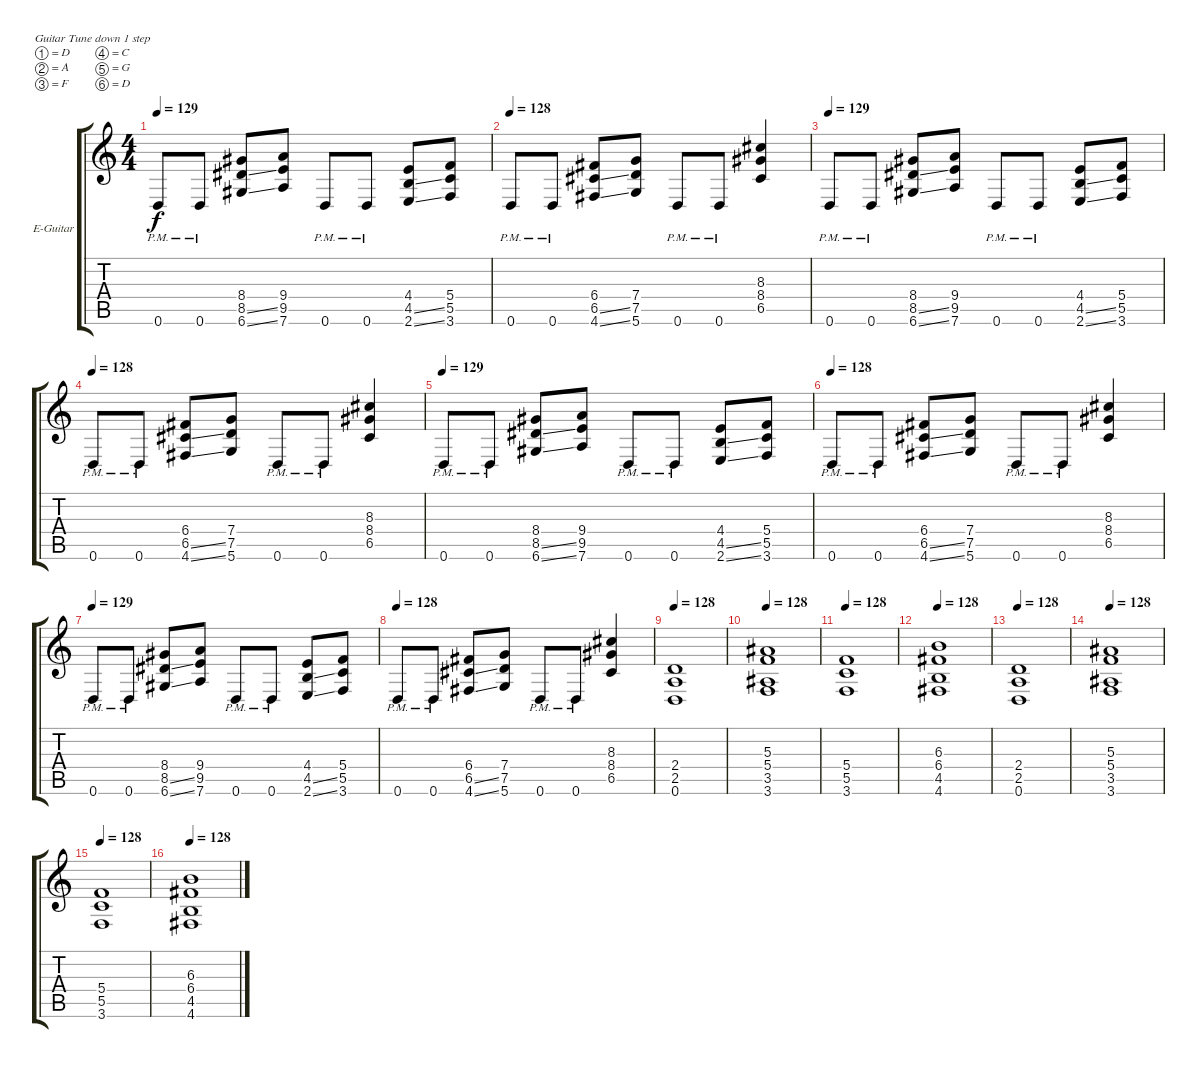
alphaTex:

\bracketExtendMode groupsimilarinstruments
\firstSystemTrackNameOrientation horizontal
\otherSystemsTrackNameOrientation horizontal
\track ("Guitar" "E-Guitar") {instrument distortionguitar}
\staff {score tabs}
\tuning (D4 A3 F3 C3 G2 D2)
\ts (4 4)
\tempo 129
\clef g2
\ks c
0.6{pm}.8{dy f} 0.6{pm}.8 (8.5{ss} 6.6{ss} 8.4).8 (9.5 7.6 9.4).8 0.6{pm}.8 0.6{pm}.8 (4.5{ss} 2.6{ss} 4.4).8 (5.5 3.6 5.4).8 |
\tempo 128
0.6{pm}.8 0.6{pm}.8 (6.5{ss} 4.6{ss} 6.4).8 (7.5 5.6 7.4).8 0.6{pm}.8 0.6{pm}.8 (8.4 6.5 8.3).4 |
\tempo 129
0.6{pm}.8 0.6{pm}.8 (8.5{ss} 6.6{ss} 8.4).8 (9.5 7.6 9.4).8 0.6{pm}.8 0.6{pm}.8 (4.5{ss} 2.6{ss} 4.4).8 (5.5 3.6 5.4).8 |
\tempo 128
0.6{pm}.8 0.6{pm}.8 (6.5{ss} 4.6{ss} 6.4).8 (7.5 5.6 7.4).8 0.6{pm}.8 0.6{pm}.8 (8.4 6.5 8.3).4 |
\tempo 129
0.6{pm}.8 0.6{pm}.8 (8.5{ss} 6.6{ss} 8.4).8 (9.5 7.6 9.4).8 0.6{pm}.8 0.6{pm}.8 (4.5{ss} 2.6{ss} 4.4).8 (5.5 3.6 5.4).8 |
\tempo 128
0.6{pm}.8 0.6{pm}.8 (6.5{ss} 4.6{ss} 6.4).8 (7.5 5.6 7.4).8 0.6{pm}.8 0.6{pm}.8 (8.4 6.5 8.3).4 |
\tempo 129
0.6{pm}.8 0.6{pm}.8 (8.5{ss} 6.6{ss} 8.4).8 (9.5 7.6 9.4).8 0.6{pm}.8 0.6{pm}.8 (4.5{ss} 2.6{ss} 4.4).8 (5.5 3.6 5.4).8 |
\tempo 128
0.6{pm}.8 0.6{pm}.8 (6.5{ss} 4.6{ss} 6.4).8 (7.5 5.6 7.4).8 0.6{pm}.8 0.6{pm}.8 (8.4 6.5 8.3).4 |
\tempo 128
(2.5 0.6 2.4).1 |
\tempo 128
(5.4 3.5 3.6 5.3).1 |
\tempo 128
(5.5 3.6 5.4).1 |
\tempo 128
(6.4 4.5 4.6 6.3).1 |
\tempo 128
(2.5 0.6 2.4).1 |
\tempo 128
(5.4 3.5 3.6 5.3).1 |
\tempo 128
(5.5 3.6 5.4).1 |
\tempo 128
(6.4 4.5 4.6 6.3).1
